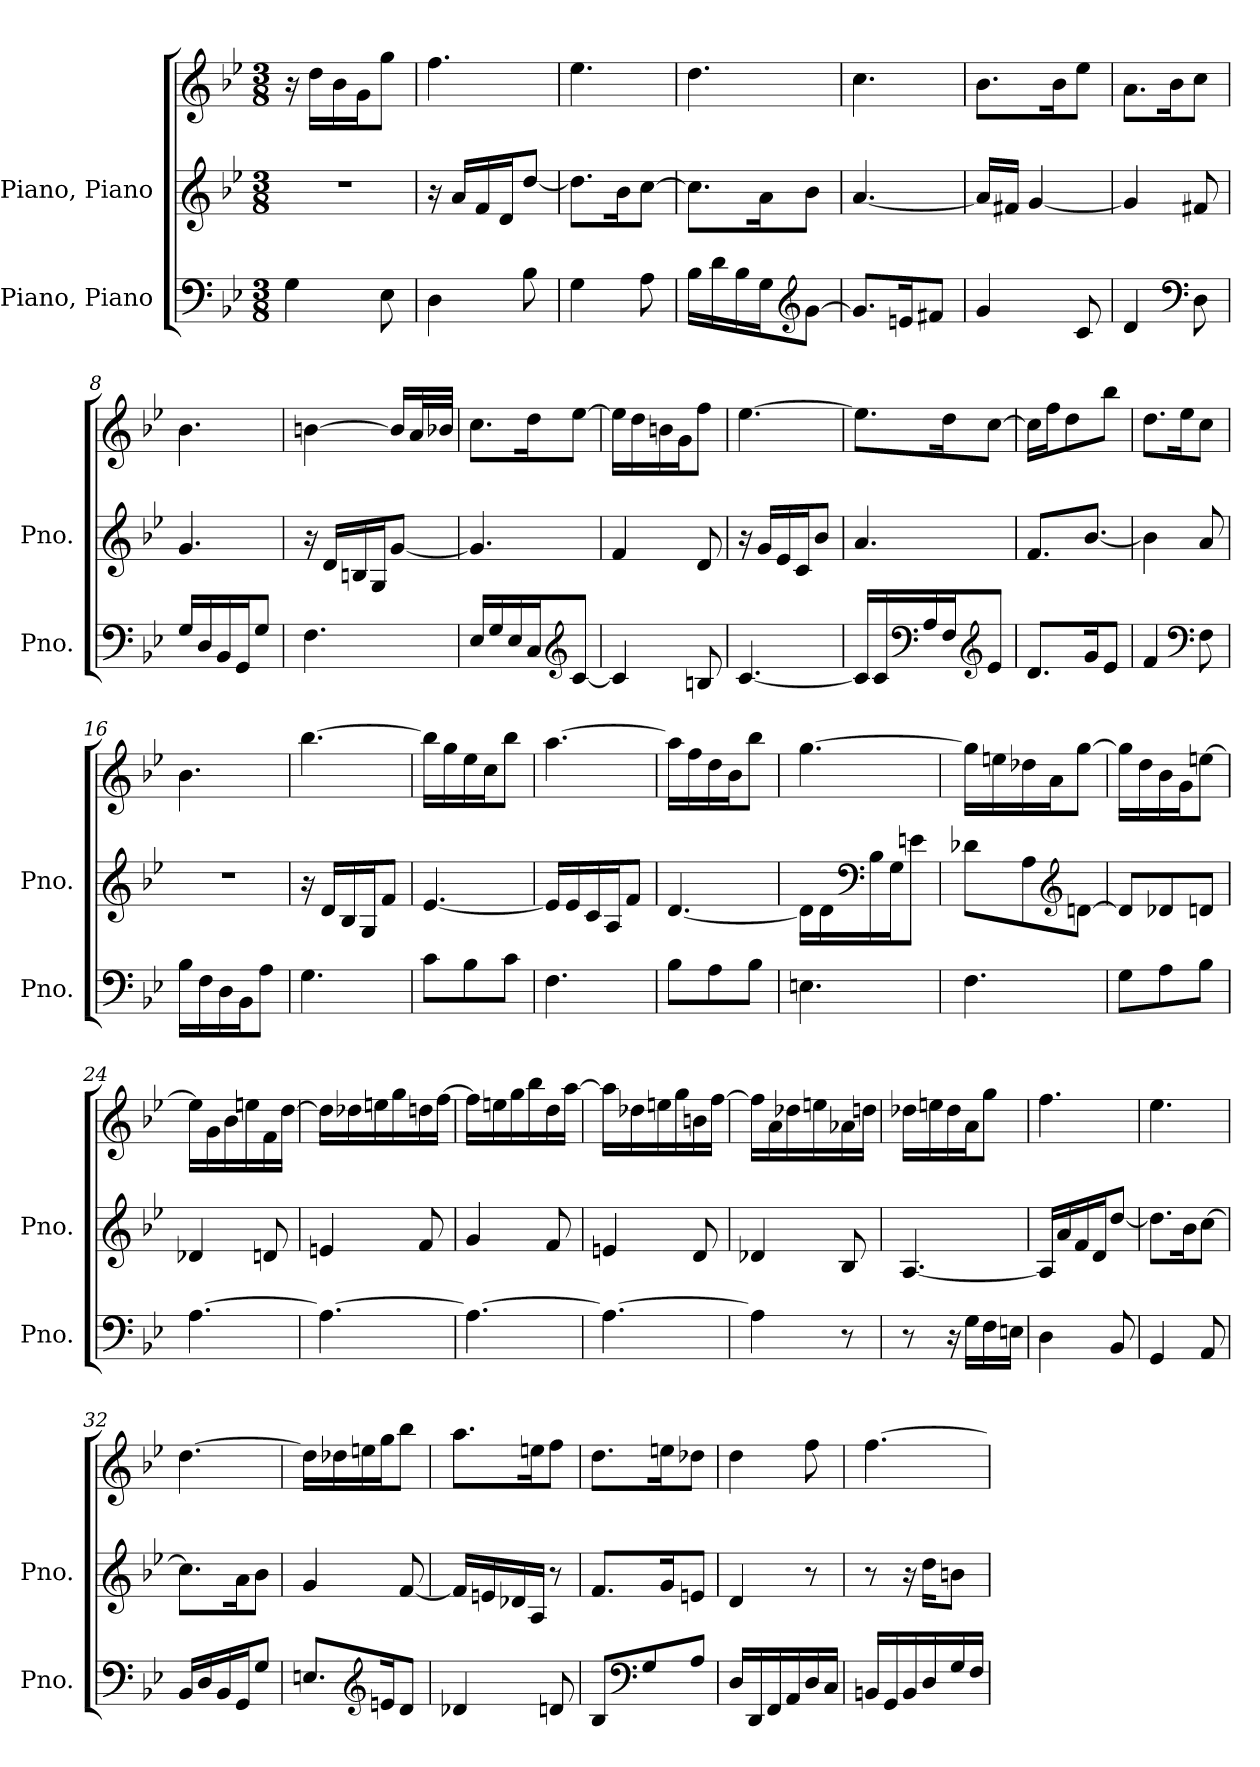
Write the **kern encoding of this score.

**kern	**kern	**kern
*part2	*part1	*part1
*staff3	*staff2	*staff1
*I"Piano, Piano	*I"Piano, Piano	*
*I'Pno.	*I'Pno.	*
*clefF4	*clefG2	*clefG2
*k[b-e-]	*k[b-e-]	*k[b-e-]
*M3/8	*M3/8	*M3/8
*MM120	*MM120	*MM120
=1	=1	=1
4G\	4.r	16r
.	.	16dd\LL
.	.	16b-\
.	.	16g\J
8E-\	.	8gg\J
=2	=2	=2
4D\	16r	4.ff\
.	16a/LL	.
.	16f/	.
.	16d/J	.
8B-\	[8dd/J	.
=3	=3	=3
4G\	8.dd\L]	4.ee-\
.	16b-\K	.
8A\	[8cc\J	.
=4	=4	=4
16B-\LL	8.cc\L]	4.dd\
16d\	.	.
16B-\	.	.
16G\J	16a\K	.
*clefG2	*	*
[8g\J	8b-\J	.
=5	=5	=5
8.g/L]	[4.a/	4.cc\
16en/K	.	.
8f#X/J	.	.
=6	=6	=6
4g/	16a/LL]	8.b-\L
.	16f#X/JJ	.
.	[4g/	.
.	.	16b-\K
8c/	.	8ee-\J
!!LO:LB:g=z
=7	=7	=7
4d/	4g/]	8.a\L
.	.	16b-\K
*clefF4	*	*
8D\	8f#X/	8cc\J
=8	=8	=8
16G/LL	4.g/	4.b-\
16D/	.	.
16BB-/	.	.
16GG/J	.	.
8G/J	.	.
=9	=9	=9
4.F\	16r	[4bn\
.	16d/LL	.
.	16Bn/	.
.	16G/J	.
.	[8g/J	16b/LL]
.	.	32a/L
.	.	32b-X/JJJ
=10	=10	=10
16E-/LL	4.g/]	8.cc\L
16G/	.	.
16E-/	.	.
16C/J	.	16dd\K
*clefG2	*	*
[8c/J	.	[8ee-\J
=11	=11	=11
4c/]	4f/	16ee-\LL]
.	.	16dd\
.	.	16bn\
.	.	16g\J
8Bn/	8d/	8ff\J
=12	=12	=12
[4.c/	16r	[4.ee-\
.	16g/LL	.
.	16e-/	.
.	16c/J	.
.	8b-/J	.
!!LO:LB:g=z
=13	=13	=13
16c/LL]	4.a/	8.ee-\L]
16c/	.	.
*clefF4	*	*
16A/	.	.
16F/J	.	16dd\K
*clefG2	*	*
8e-/J	.	[8cc\J
=14	=14	=14
8.d/L	8.f/L	16cc\LL]
.	.	16ff\J
.	.	8dd\
16g/K	[8.b-/J	.
8e-/J	.	8bb-\J
=15	=15	=15
4f/	4b-\]	8.dd\L
.	.	16ee-\K
*clefF4	*	*
8F\	8a/	8cc\J
=16	=16	=16
16B-\LL	4.r	4.b-\
16F\	.	.
16D\	.	.
16BB-\J	.	.
8A\J	.	.
=17	=17	=17
4.G\	16r	[4.bb-\
.	16d/LL	.
.	16B-/	.
.	16G/J	.
.	8f/J	.
=18	=18	=18
8c\L	[4.e-/	16bb-\LL]
.	.	16gg\
8B-\	.	16ee-\
.	.	16cc\J
8c\J	.	8bb-\J
=19	=19	=19
4.F\	16e-/LL]	[4.aa\
.	16e-/	.
.	16c/	.
.	16A/J	.
.	8f/J	.
!!LO:LB:g=z
=20	=20	=20
8B-\L	[4.d/	16aa\LL]
.	.	16ff\
8A\	.	16dd\
.	.	16b-\J
8B-\J	.	8bb-\J
=21	=21	=21
4.En\	16d\LL]	[4.gg\
.	16d\	.
*	*clefF4	*
.	16B-\	.
.	16G\J	.
.	8en\J	.
=22	=22	=22
4.F\	8d-X\L	16gg\LL]
.	.	16een\
.	8A\	16dd-X\
.	.	16a\J
*	*clefG2	*
.	[8dn\J	[8gg\J
=23	=23	=23
8G\L	8d/L]	16gg\LL]
.	.	16dd\
8A\	8d-X/	16b-\
.	.	16g\J
8B-\J	8dn/J	[8een\J
=24	=24	=24
[4.A\	4d-X/	16ee\LL]
.	.	16g\
.	.	16b-\
.	.	16een\
.	8dn/	16f\
.	.	[16dd\JJ
=25	=25	=25
4.A\_	4en/	16dd\LL]
.	.	16dd-X\
.	.	16een\
.	.	16gg\
.	8f/	16ddn\
.	.	[16ff\JJ
!!LO:PB:g=z
=26	=26	=26
4.A\_	4g/	16ff\LL]
.	.	16een\
.	.	16gg\
.	.	16bb-\
.	8f/	16dd\
.	.	[16aa\JJ
=27	=27	=27
4.A\_	4en/	16aa\LL]
.	.	16dd-X\
.	.	16een\
.	.	16gg\
.	8d/	16bn\
.	.	[16ff\JJ
=28	=28	=28
4A\]	4d-X/	16ff\LL]
.	.	16a\
.	.	16dd-X\
.	.	16een\
8r	8B-/	16a-X\
.	.	16ddn\JJ
=29	=29	=29
8r	[4.A/	16dd-X\LL
.	.	16een\
16r	.	16dd-\
16G\LL	.	16a\J
16F\	.	8gg\J
16En\JJ	.	.
=30	=30	=30
4D\	16A/LL]	4.ff\
.	16a/	.
.	16f/	.
.	16d/J	.
8BB-/	[8dd/J	.
=31	=31	=31
4GG/	8.dd\L]	4.ee-\
.	16b-\K	.
8AA/	[8cc\J	.
!!LO:LB:g=z
=32	=32	=32
16BB-/LL	8.cc\L]	[4.dd\
16D/	.	.
16BB-/	.	.
16GG/J	16a\K	.
8G/J	8b-\J	.
=33	=33	=33
8.En/L	4g/	16dd\LL]
.	.	16dd-X\
.	.	16een\
*clefG2	*	*
16en/K	.	16gg\J
8d/J	[8f/	8bb-\J
=34	=34	=34
4d-X/	16f/LL]	8.aa\L
.	16en/	.
.	16d-X/	.
.	16A/JJ	16een\K
8dn/	8r	8ff\J
=35	=35	=35
8B-/L	8.f/L	8.dd\L
*clefF4	*	*
8G/	.	.
.	16g/K	16een\K
8A/J	8en/J	8dd-X\J
=36	=36	=36
16D/LL	4d/	4dd\
16DD/	.	.
16FF/	.	.
16AA/	.	.
16D/	8r	8ff\
16C/JJ	.	.
=37	=37	=37
16BBn/LL	8r	[4.ff\
16GG/	.	.
16BB/	16r	.
16D/	16dd\KL	.
16G/	8bn\J	.
16F/JJ	.	.
=	=	=
*-	*-	*-
